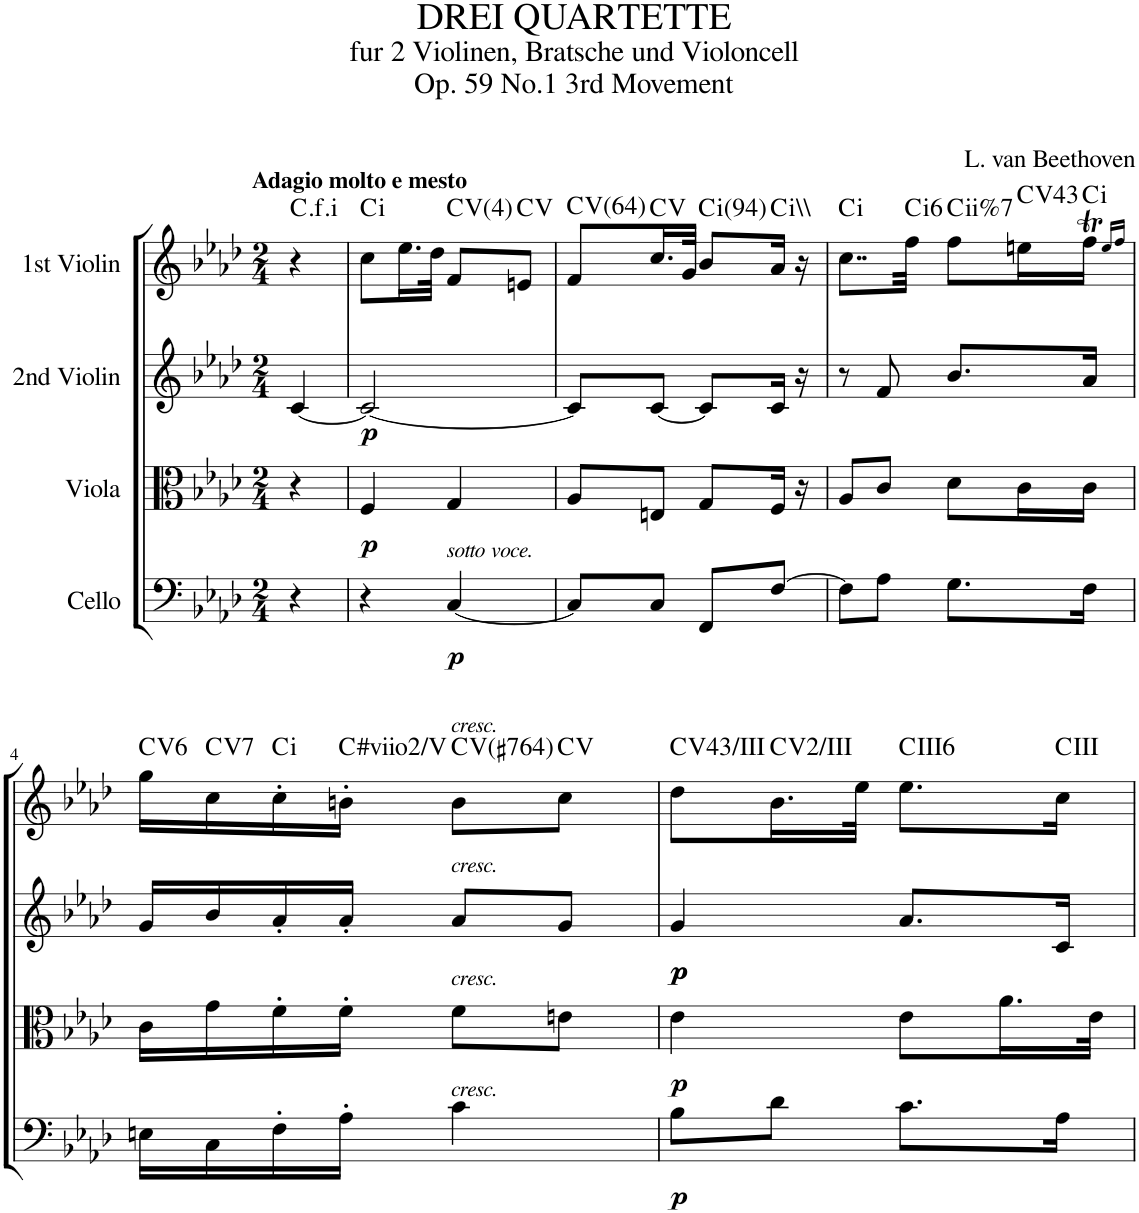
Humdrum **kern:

**kern	**dynam	**kern	**dynam	**kern	**dynam	**kern	**harte
*part4	*part4	*part3	*part3	*part2	*part2	*part1	*part1
*staff4	*staff4	*staff3	*staff3	*staff2	*staff2	*staff1	*
*I"Cello	*	*I"Viola	*	*I"2nd Violin	*	*I"1st Violin	*
*	*	*I'Vla	*	*I'Vln	*	*I'Vln	*
*clefF4	*	*clefC3	*	*clefG2	*	*clefG2	*
*k[b-e-a-d-]	*	*k[b-e-a-d-]	*	*k[b-e-a-d-]	*	*k[b-e-a-d-]	*
*f:	*	*f:	*	*f:	*	*f:	*
*M2/4	*	*M2/4	*	*M2/4	*	*M2/4	*
=	=	=	=	=	=	=	=
!	!	!	!	!	!	!LO:TX:a:B:t=Adagio molto e mesto	!LO:H:kt=.f.i
4r	.	4r	.	[4c/	.	4r	.
=1	=1	=1	=1	=1	=1	=1	=1
!	!	!	!LO:DY:b	!	!LO:DY:b	!	!LO:H:kt=i
4r	.	4F/	p	2c/_	p	8cc\L	.
.	.	.	.	.	.	16.ee-\L	.
.	.	.	.	.	.	32dd-\JJk	.
!LO:TX:a:i:t=sotto voce.	!	!	!	!	!	!	!
!	!LO:DY:b	!	!	!	!	!	!
[4C/	p	4G/	.	.	.	8f/L	C:maj(4)
.	.	.	.	.	.	8en/J	C:maj
=2	=2	=2	=2	=2	=2	=2	=2
!	!	!	!	!	!	!	!LO:H:kt=64
8C/L]	.	8A-/L	.	8c/L]	.	8f/L	C:maj
8C/J	.	8En/J	.	[8c/J	.	16.cc/L	C:maj
.	.	.	.	.	.	32g/JJk	.
!	!	!	!	!	!	!	!LO:H:kt=i
8FF/L	.	8G/L	.	8c/L]	.	8b-/L	.
!	!	!	!	!	!	!	!LO:H:kt=i
[8F/J	.	16F/Jk	.	16c/Jk	.	16a-/Jk	.
.	.	16r	.	16r	.	16r	.
=3	=3	=3	=3	=3	=3	=3	=3
!	!	!	!	!	!	!	!LO:H:kt=i
8F\L]	.	8A-/L	.	8r	.	8..cc\L	.
8A-\J	.	8c/J	.	8f/	.	.	.
!	!	!	!	!	!	!	!LO:H:kt=i
.	.	.	.	.	.	32ff\Jkk	.
!	!	!	!	!	!	!	!LO:H:kt=ii%
8.G\L	.	8d-\L	.	8.b-/L	.	8ff\L	.
!	!	!	!	!	!	!	!LO:H:kt=43
.	.	16c\L	.	.	.	16een\L	C:maj
!	!	!	!	!	!	!	!LO:H:kt=i
16F\Jk	.	16c\JJ	.	16a-/Jk	.	16ffT\JJ	.
.	.	.	.	.	.	16qee/LL	.
.	.	.	.	.	.	16qff/JJ	.
!!LO:LB:g=z
=4	=4	=4	=4	=4	=4	=4	=4
!	!	!	!	!	!	!	!LO:H:kt=6
16En\LL	.	16c\LL	.	16g/LL	.	16gg\LL	C:maj6
!	!	!	!	!	!	!	!LO:H:kt=7
16C\	.	16g\	.	16b-/	.	16cc\	C:7
!	!	!	!	!	!	!	!LO:H:kt=i
16F'\	.	16f'\	.	16a-'/	.	16cc'\	.
!	!	!	!	!	!	!	!LO:H:kt=#viio
16A-'\JJ	.	16f'\JJ	.	16a-'/JJ	.	16bn'\JJ	.
!	!	!	!	!	!	!LO:TX:a:i:t=cresc.	!
!	!	!	!	!LO:TX:a:i:t=cresc.	!	!	!
!	!	!LO:TX:a:i:t=cresc.	!	!	!	!	!
!LO:TX:a:i:t=cresc.	!	!	!	!	!	!	!LO:H:kt=764
4c\	.	8f\L	.	8a-/L	.	8b\L	C:maj
.	.	8en\J	.	8g/J	.	8cc\J	C:maj
=5	=5	=5	=5	=5	=5	=5	=5
!	!LO:DY:b	!	!LO:DY:b	!	!LO:DY:b	!	!
!	!	!	!	!	!LO:DY:n=1:b	!	!LO:H:kt=43/
8B-\L	p	4e-\	p	4g/	p p	8dd-\L	C:maj
!	!	!	!	!	!	!	!LO:H:kt=2/
8d-\J	.	.	.	.	.	16.b-\L	C:maj
.	.	.	.	.	.	32ee-\JJk	.
!	!	!	!	!	!	!	!LO:H:kt=6
8.c\L	.	8e-\L	.	8.a-/L	.	8.ee-\L	C:maj6
.	.	16.a-\L	.	.	.	.	.
16A-\Jk	.	.	.	16c/Jk	.	16cc\Jk	C:maj
.	.	32e-\JJk	.	.	.	.	.
=	=	=	=	=	=	=	=
*-	*-	*-	*-	*-	*-	*-	*-
